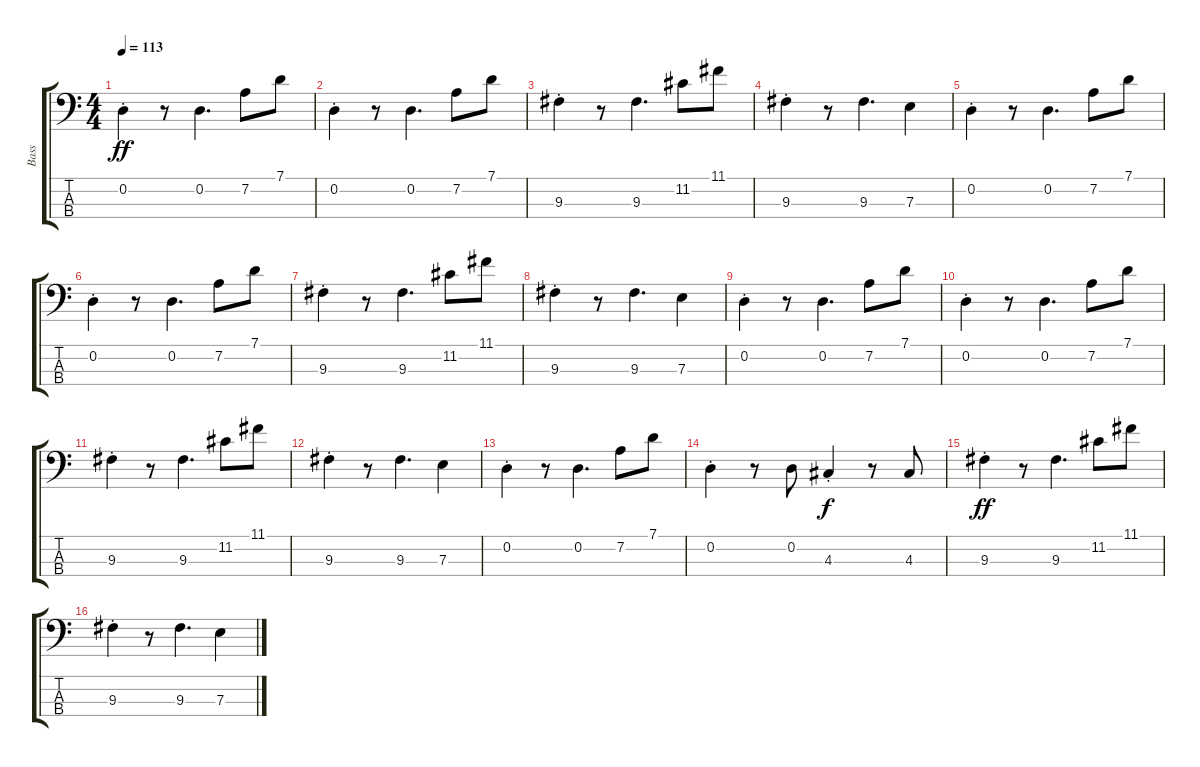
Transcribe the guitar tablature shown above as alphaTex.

\track ("Bass" "Bass") {instrument electricbassfinger}
\staff {score tabs}
\tuning (G2 D2 A1 E1) {hide}
\ts (4 4)
\tempo 113
\clef f4
\ks c
0.2{st}.4{dy ff} r.8 0.2.4{d} 7.2.8 7.1.8 |
0.2{st}.4 r.8 0.2.4{d} 7.2.8 7.1.8 |
9.3{st}.4 r.8 9.3.4{d} 11.2.8 11.1.8 |
9.3{st}.4 r.8 9.3.4{d} 7.3.4 |
0.2{st}.4 r.8 0.2.4{d} 7.2.8 7.1.8 |
0.2{st}.4 r.8 0.2.4{d} 7.2.8 7.1.8 |
9.3{st}.4 r.8 9.3.4{d} 11.2.8 11.1.8 |
9.3{st}.4 r.8 9.3.4{d} 7.3.4 |
0.2{st}.4 r.8 0.2.4{d} 7.2.8 7.1.8 |
0.2{st}.4 r.8 0.2.4{d} 7.2.8 7.1.8 |
9.3{st}.4 r.8 9.3.4{d} 11.2.8 11.1.8 |
9.3{st}.4 r.8 9.3.4{d} 7.3.4 |
0.2{st}.4 r.8 0.2.4{d} 7.2.8 7.1.8 |
0.2{st}.4 r.8 0.2.8 4.3{st}.4{dy f} r.8 4.3.8 |
9.3{st}.4{dy ff} r.8 9.3.4{d} 11.2.8 11.1.8 |
9.3{st}.4 r.8 9.3.4{d} 7.3.4
